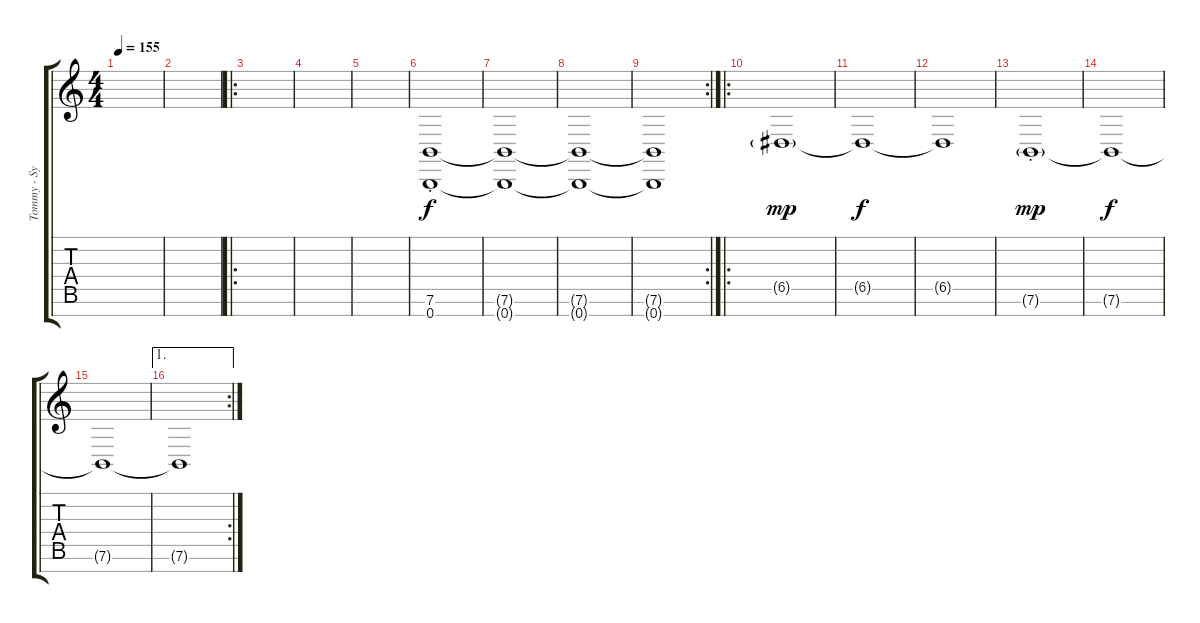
\track ("Tommy - Synth" "Tommy - Sy") {instrument synthbrass1}
\staff {score tabs}
\tuning (E4 B3 G3 D3 A2 E2 B1) {hide}
\ts (4 4)
\tempo 155
\clef g2
\ks c
|
|
\ro
|
|
|
(7.6{st} 0.7).1{volume 0} |
(7.6{t} 0.7{t}).1{dy f} |
(7.6{t} 0.7{t}).1 |
\rc 2
(7.6{t} 0.7{t}).1 |
\ro
6.5{g}.1{dy mp volume 13} |
6.5{t}.1{dy f} |
6.5{t}.1 |
7.6{g st}.1{dy mp} |
7.6{t}.1{dy f} |
7.6{t}.1 |
\ae 1
\rc 2
7.6{t}.1
